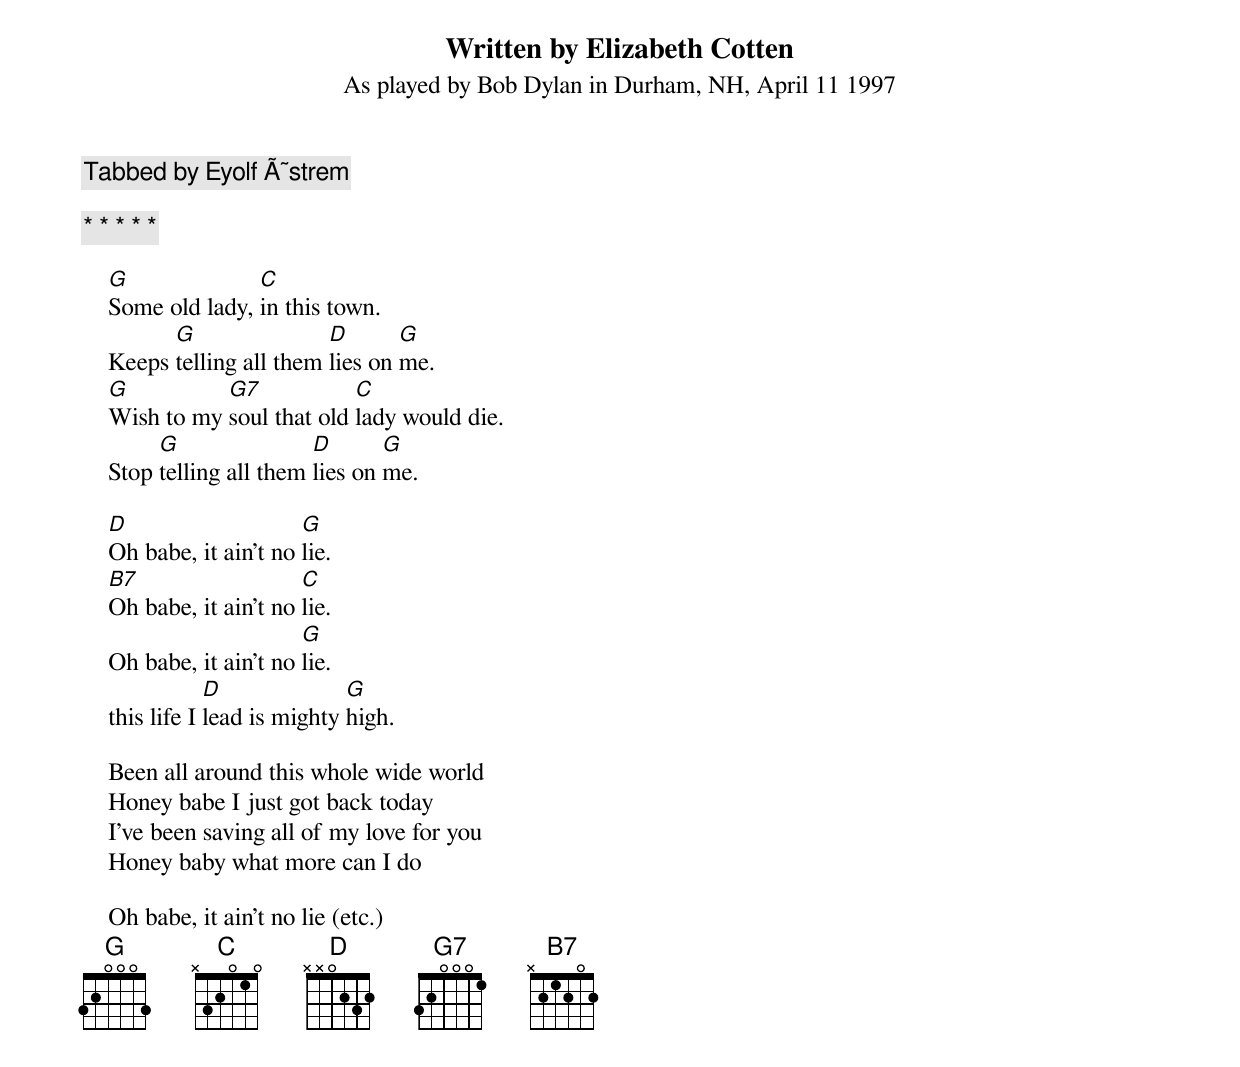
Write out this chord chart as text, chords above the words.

Written by Elizabeth Cotten
As played by Bob Dylan in Durham, NH, April 11 1997
Tabbed by Eyolf Ã˜strem

* * * * *

    G              C
    Some old lady, in this town.
          G                D       G
    Keeps telling all them lies on me.
    G          G7            C
    Wish to my soul that old lady would die.
         G                D       G
    Stop telling all them lies on me.

    D                    G
    Oh babe, it ain't no lie.
    B7                   C
    Oh babe, it ain't no lie.
                         G
    Oh babe, it ain't no lie.
                D              G
    this life I lead is mighty high.

    Been all around this whole wide world
    Honey babe I just got back today
    I've been saving all of my love for you
    Honey baby what more can I do

    Oh babe, it ain't no lie (etc.)
